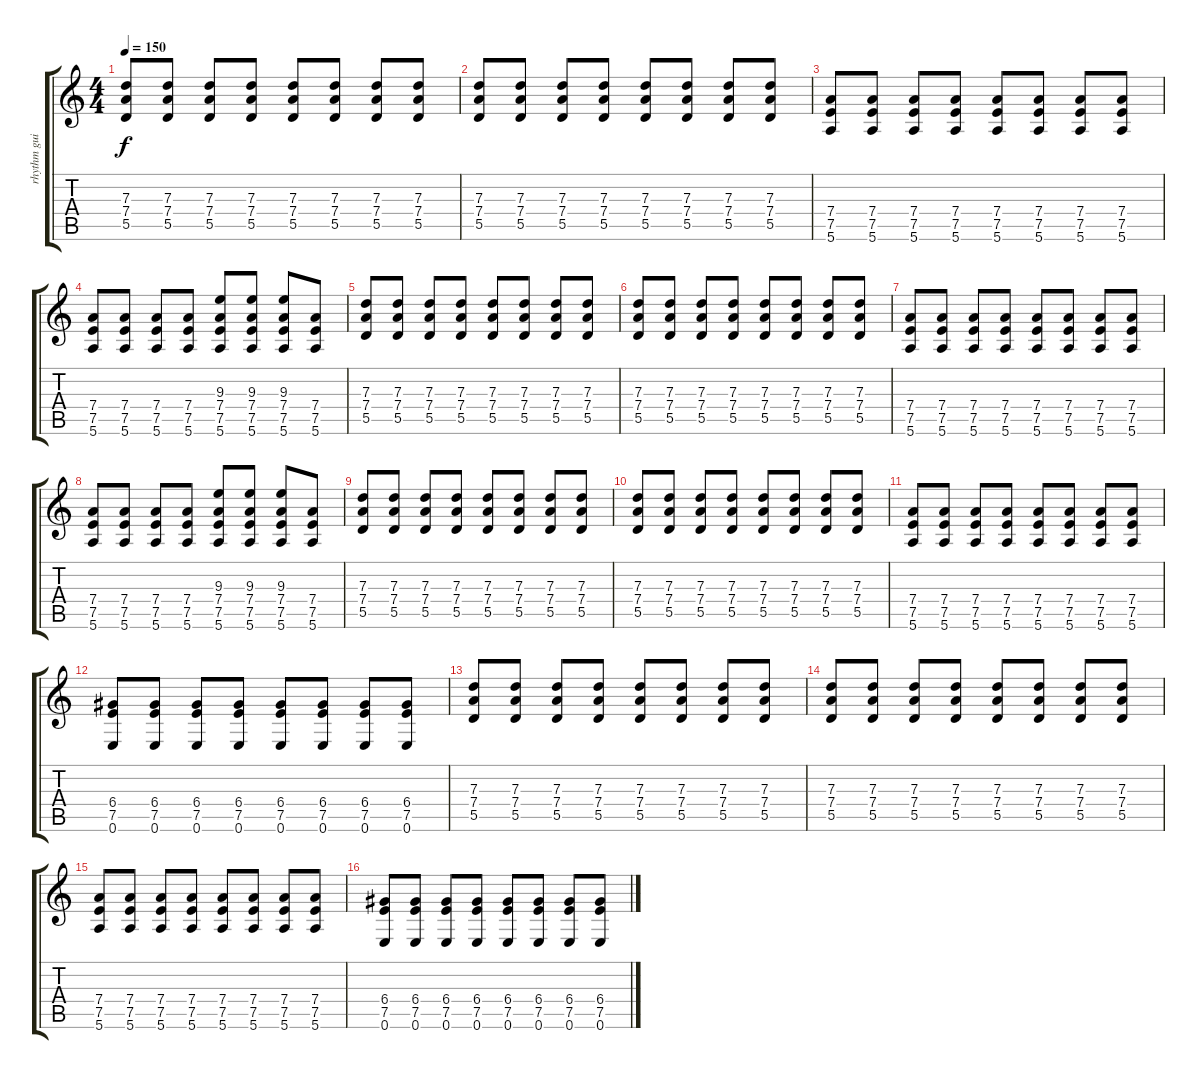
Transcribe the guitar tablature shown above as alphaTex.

\track ("rhythm guitar" "rhythm gui") {instrument distortionguitar}
\staff {score tabs}
\tuning (E4 B3 G3 D3 A2 E2) {hide}
\ts (4 4)
\tempo 150
\clef g2
\ks c
(7.3 7.4 5.5).8{dy f} (7.3 7.4 5.5).8 (7.3 7.4 5.5).8 (7.3 7.4 5.5).8 (7.3 7.4 5.5).8 (7.3 7.4 5.5).8 (7.3 7.4 5.5).8 (7.3 7.4 5.5).8 |
(7.3 7.4 5.5).8 (7.3 7.4 5.5).8 (7.3 7.4 5.5).8 (7.3 7.4 5.5).8 (7.3 7.4 5.5).8 (7.3 7.4 5.5).8 (7.3 7.4 5.5).8 (7.3 7.4 5.5).8 |
(7.4 7.5 5.6).8 (7.4 7.5 5.6).8 (7.4 7.5 5.6).8 (7.4 7.5 5.6).8 (7.4 7.5 5.6).8 (7.4 7.5 5.6).8 (7.4 7.5 5.6).8 (7.4 7.5 5.6).8 |
(7.4 7.5 5.6).8 (7.4 7.5 5.6).8 (7.4 7.5 5.6).8 (7.4 7.5 5.6).8 (9.3 7.4 7.5 5.6).8 (9.3 7.4 7.5 5.6).8 (9.3 7.4 7.5 5.6).8 (7.4 7.5 5.6).8 |
(7.3 7.4 5.5).8 (7.3 7.4 5.5).8 (7.3 7.4 5.5).8 (7.3 7.4 5.5).8 (7.3 7.4 5.5).8 (7.3 7.4 5.5).8 (7.3 7.4 5.5).8 (7.3 7.4 5.5).8 |
(7.3 7.4 5.5).8 (7.3 7.4 5.5).8 (7.3 7.4 5.5).8 (7.3 7.4 5.5).8 (7.3 7.4 5.5).8 (7.3 7.4 5.5).8 (7.3 7.4 5.5).8 (7.3 7.4 5.5).8 |
(7.4 7.5 5.6).8 (7.4 7.5 5.6).8 (7.4 7.5 5.6).8 (7.4 7.5 5.6).8 (7.4 7.5 5.6).8 (7.4 7.5 5.6).8 (7.4 7.5 5.6).8 (7.4 7.5 5.6).8 |
(7.4 7.5 5.6).8 (7.4 7.5 5.6).8 (7.4 7.5 5.6).8 (7.4 7.5 5.6).8 (9.3 7.4 7.5 5.6).8 (9.3 7.4 7.5 5.6).8 (9.3 7.4 7.5 5.6).8 (7.4 7.5 5.6).8 |
(7.3 7.4 5.5).8 (7.3 7.4 5.5).8 (7.3 7.4 5.5).8 (7.3 7.4 5.5).8 (7.3 7.4 5.5).8 (7.3 7.4 5.5).8 (7.3 7.4 5.5).8 (7.3 7.4 5.5).8 |
(7.3 7.4 5.5).8 (7.3 7.4 5.5).8 (7.3 7.4 5.5).8 (7.3 7.4 5.5).8 (7.3 7.4 5.5).8 (7.3 7.4 5.5).8 (7.3 7.4 5.5).8 (7.3 7.4 5.5).8 |
(7.4 7.5 5.6).8 (7.4 7.5 5.6).8 (7.4 7.5 5.6).8 (7.4 7.5 5.6).8 (7.4 7.5 5.6).8 (7.4 7.5 5.6).8 (7.4 7.5 5.6).8 (7.4 7.5 5.6).8 |
(6.4 7.5 0.6).8 (6.4 7.5 0.6).8 (6.4 7.5 0.6).8 (6.4 7.5 0.6).8 (6.4 7.5 0.6).8 (6.4 7.5 0.6).8 (6.4 7.5 0.6).8 (6.4 7.5 0.6).8 |
(7.3 7.4 5.5).8 (7.3 7.4 5.5).8 (7.3 7.4 5.5).8 (7.3 7.4 5.5).8 (7.3 7.4 5.5).8 (7.3 7.4 5.5).8 (7.3 7.4 5.5).8 (7.3 7.4 5.5).8 |
(7.3 7.4 5.5).8 (7.3 7.4 5.5).8 (7.3 7.4 5.5).8 (7.3 7.4 5.5).8 (7.3 7.4 5.5).8 (7.3 7.4 5.5).8 (7.3 7.4 5.5).8 (7.3 7.4 5.5).8 |
(7.4 7.5 5.6).8 (7.4 7.5 5.6).8 (7.4 7.5 5.6).8 (7.4 7.5 5.6).8 (7.4 7.5 5.6).8 (7.4 7.5 5.6).8 (7.4 7.5 5.6).8 (7.4 7.5 5.6).8 |
(6.4 7.5 0.6).8 (6.4 7.5 0.6).8 (6.4 7.5 0.6).8 (6.4 7.5 0.6).8 (6.4 7.5 0.6).8 (6.4 7.5 0.6).8 (6.4 7.5 0.6).8 (6.4 7.5 0.6).8
